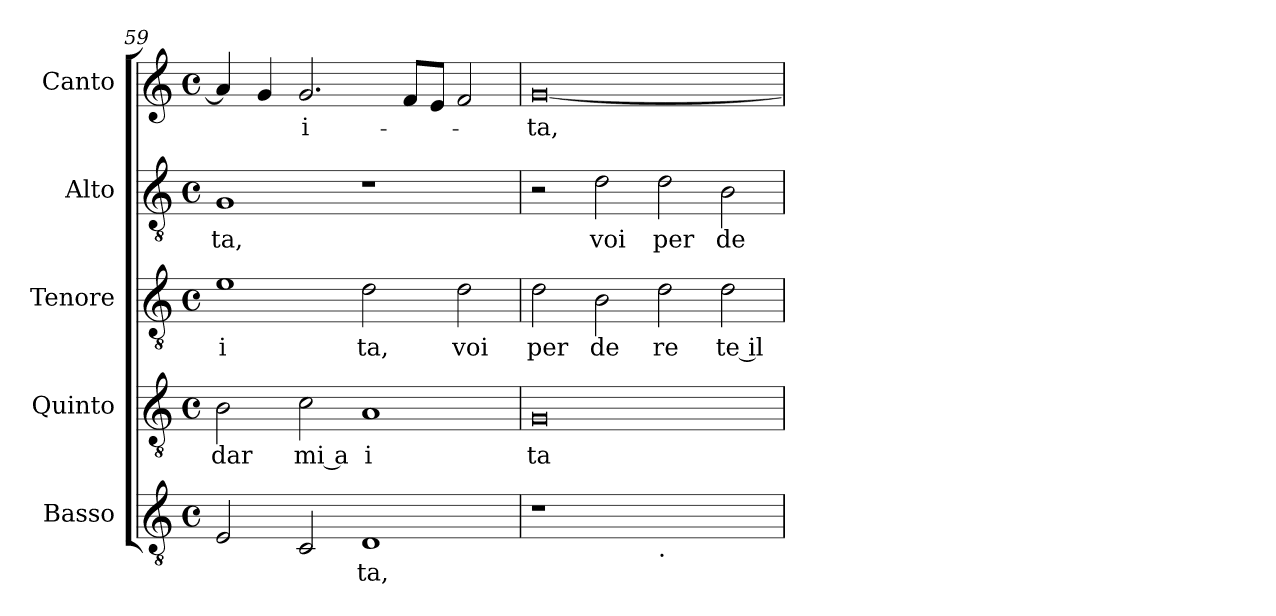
**kern	**text	**kern	**text	**kern	**text	**kern	**text	**kern	**text
*part5	*part5	*part4	*part4	*part3	*part3	*part2	*part2	*part1	*part1
*staff5	*staff5	*staff4	*staff4	*staff3	*staff3	*staff2	*staff2	*staff1	*staff1
*I"Basso	*	*I"Quinto	*	*I"Tenore	*	*I"Alto	*	*I"Canto	*
*I'B	*	*	*	*I'T	*	*I'A	*	*	*
!!LO:PB:g=z
*clefGv2	*	*clefGv2	*	*clefGv2	*	*clefGv2	*	*clefG2	*
*M4/4	*	*M4/4	*	*M4/4	*	*M4/4	*	*M4/4	*
*met(c)	*	*met(c)	*	*met(c)	*	*met(c)	*	*met(c)	*
=59	=59	=59	=59	=59	=59	=59	=59	=59	=59
!	!	!	!LO:LY:b	!	!LO:LY:b	!	!LO:LY:b	!	!
2E/	.	2B\	dar	1e	-i	1G	-ta,	4a/]	.
.	.	.	.	.	.	.	.	4g/	.
!	!	!	!LO:LY:b	!	!	!	!	!	!LO:LY:b
2C/	.	2c\	mi a	.	.	.	.	2.g/	i-
!	!LO:LY:b	!	!LO:LY:b	!	!LO:LY:b	!	!	!	!
1D	ta,	1A	i	2d\	ta,	1r	.	.	.
.	.	.	.	.	.	.	.	8fL	.
.	.	.	.	.	.	.	.	8eJ	.
!	!	!	!	!	!LO:LY:b	!	!	!	!
.	.	.	.	2d\	voi	.	.	2f/	.
=60	=60	=60	=60	=60	=60	=60	=60	=60	=60
!	!	!	!LO:LY:b	!	!LO:LY:b	!	!	!	!LO:LY:b
1r	.	0G	ta	2d\	per	2r	.	[0g	-ta,
!	!	!	!	!	!LO:LY:b	!	!LO:LY:b	!	!
.	.	.	.	2B\	de	2d\	voi	.	.
!LO:TX:b:t=.	!	!	!	!	!	!	!	!	!
!	!	!	!	!	!LO:LY:b	!	!LO:LY:b	!	!
1ryy	.	.	.	2d\	re	2d\	per	.	.
!	!	!	!	!	!LO:LY:b	!	!LO:LY:b	!	!
.	.	.	.	2d\	te il	2B\	de	.	.
=	=	=	=	=	=	=	=	=	=
*-	*-	*-	*-	*-	*-	*-	*-	*-	*-
